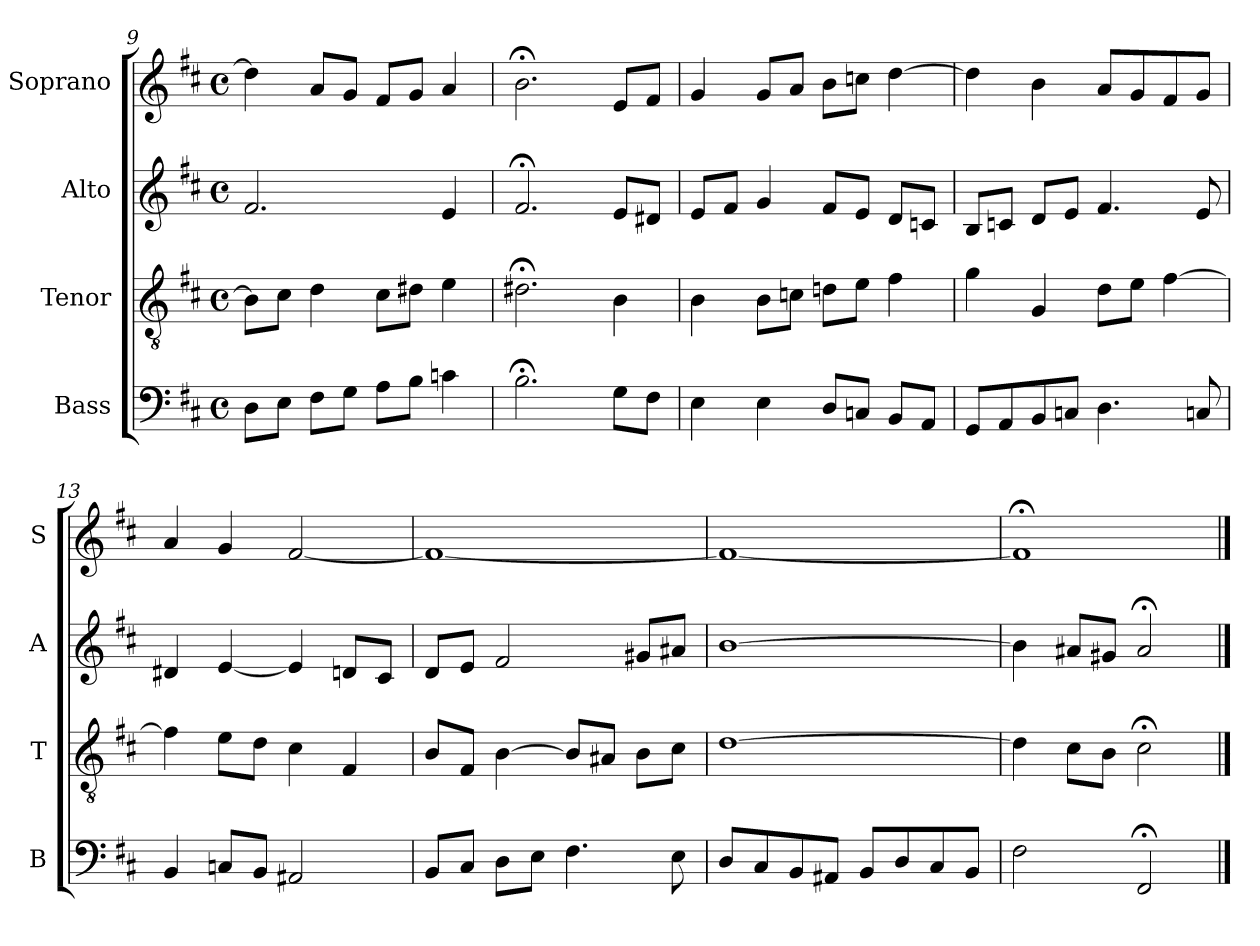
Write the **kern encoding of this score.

**kern	**kern	**kern	**kern
*part4	*part3	*part2	*part1
*staff4	*staff3	*staff2	*staff1
*I"Bass	*I"Tenor	*I"Alto	*I"Soprano
*I'B	*I'T	*I'A	*I'S
*clefF4	*clefGv2	*clefG2	*clefG2
*k[f#c#]	*k[f#c#]	*k[f#c#]	*k[f#c#]
*b:	*b:	*b:	*b:
*M4/4	*M4/4	*M4/4	*M4/4
*met(c)	*met(c)	*met(c)	*met(c)
=9	=9	=9	=9
8DL	8BL]	2.f#	4dd]
8EJ	8c#J	.	.
8F#L	4d	.	8aL
8GJ	.	.	8gJ
8AL	8c#L	.	8f#L
8BJ	8d#XJ	.	8gJ
4cn	4e	4e	4a
=10	=10	=10	=10
2.B;<	2.d#X;<	2.f#;<	2.b;<
8GL	4B	8eL	8eL
8F#J	.	8d#XJ	8f#J
=11	=11	=11	=11
4E	4B	8eL	4g
.	.	8f#J	.
4E	8BL	4g	8gL
.	8cnJ	.	8aJ
8DL	8dnL	8f#L	8bL
8CnJ	8eJ	8eJ	8ccnJ
8BBL	4f#	8dL	[4dd
8AAJ	.	8cnJ	.
=12	=12	=12	=12
8GGL	4g	8BL	4dd]
8AA	.	8cnJ	.
8BB	4Gi	8dL	4b
8CniJ	.	8eJ	.
4.Di	8diL	4.f#	8aL
.	8eJ	.	8g
.	[4f#	.	8f#
8Cn	.	8e	8gJ
=13	=13	=13	=13
4BB	4f#]	4d#X	4a
8CnL	8eL	[4e	4g
8BBJ	8dJ	.	.
2AA#Xi	4c#	4e]	[2f#
.	4F#i	8dnL	.
.	.	8c#J	.
=14	=14	=14	=14
8BBiL	8BiL	8dL	1f#_
8C#J	8F#J	8eJ	.
8DL	[4B	2f#	.
8EJ	.	.	.
4.F#	8BL]	.	.
.	8A#XJ	.	.
.	8BL	8g#XL	.
8E	8c#J	8a#XJ	.
=15	=15	=15	=15
8DL	[1d	[1b	1f#_
8C#	.	.	.
8BB	.	.	.
8AA#XJ	.	.	.
8BBL	.	.	.
8D	.	.	.
8C#	.	.	.
8BBJ	.	.	.
=16	=16	=16	=16
2F#	4d]	4b]	1f#;<]
.	8c#L	8a#XL	.
.	8BJ	8g#XJ	.
2FF#;<	2c#;<	2a#;<	.
==	==	==	==
*-	*-	*-	*-
